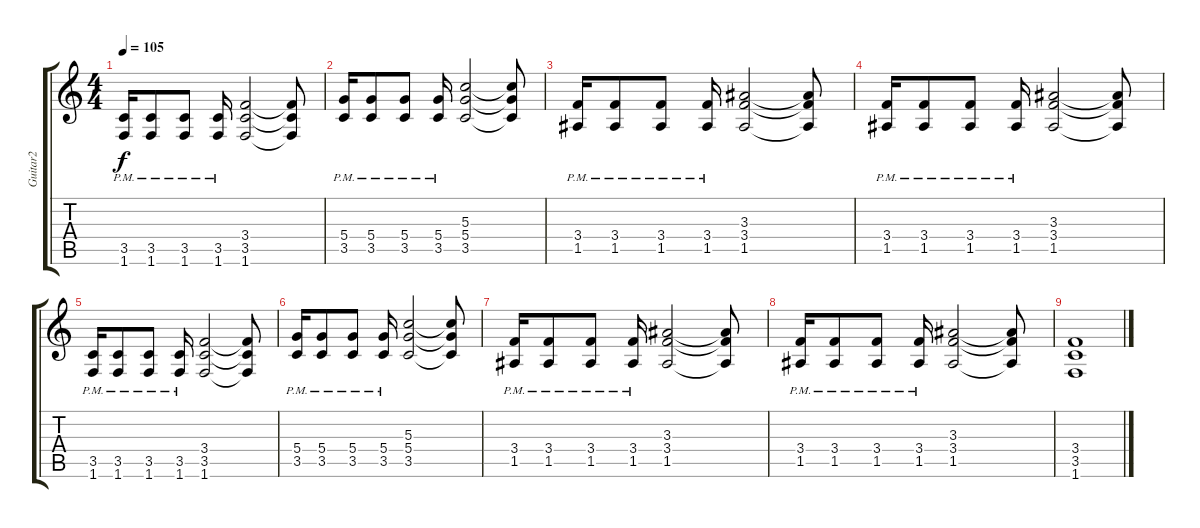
\track ("Guitar2" "Guitar2") {instrument distortionguitar}
\staff {score tabs}
\tuning (E4 B3 G3 D3 A2 E2) {hide}
\ts (4 4)
\tempo 105
\clef g2
\ks c
(3.5{pm} 1.6{pm}).16{dy f} (3.5{pm} 1.6{pm}).8 (3.5{pm} 1.6{pm}).8 (3.5{pm} 1.6{pm}).16 (3.4 3.5 1.6).2 (3.4{t} 3.5{t} 1.6{t}).8 |
(5.4{pm} 3.5{pm}).16 (5.4{pm} 3.5{pm}).8 (5.4{pm} 3.5{pm}).8 (5.4{pm} 3.5{pm}).16 (5.3 5.4 3.5).2 (5.3{t} 5.4{t} 3.5{t}).8 |
(3.4{pm} 1.5{pm}).16 (3.4{pm} 1.5{pm}).8 (3.4{pm} 1.5{pm}).8 (3.4{pm} 1.5{pm}).16 (3.3 3.4 1.5).2 (3.3{t} 3.4{t} 1.5{t}).8 |
(3.4{pm} 1.5{pm}).16 (3.4{pm} 1.5{pm}).8 (3.4{pm} 1.5{pm}).8 (3.4{pm} 1.5{pm}).16 (3.3 3.4 1.5).2 (3.3{t} 3.4{t} 1.5{t}).8 |
(3.5{pm} 1.6{pm}).16 (3.5{pm} 1.6{pm}).8 (3.5{pm} 1.6{pm}).8 (3.5{pm} 1.6{pm}).16 (3.4 3.5 1.6).2 (3.4{t} 3.5{t} 1.6{t}).8 |
(5.4{pm} 3.5{pm}).16 (5.4{pm} 3.5{pm}).8 (5.4{pm} 3.5{pm}).8 (5.4{pm} 3.5{pm}).16 (5.3 5.4 3.5).2 (5.3{t} 5.4{t} 3.5{t}).8 |
(3.4{pm} 1.5{pm}).16 (3.4{pm} 1.5{pm}).8 (3.4{pm} 1.5{pm}).8 (3.4{pm} 1.5{pm}).16 (3.3 3.4 1.5).2 (3.3{t} 3.4{t} 1.5{t}).8 |
(3.4{pm} 1.5{pm}).16 (3.4{pm} 1.5{pm}).8 (3.4{pm} 1.5{pm}).8 (3.4{pm} 1.5{pm}).16 (3.3 3.4 1.5).2 (3.3{t} 3.4{t} 1.5{t}).8 |
(3.4 3.5 1.6).1
